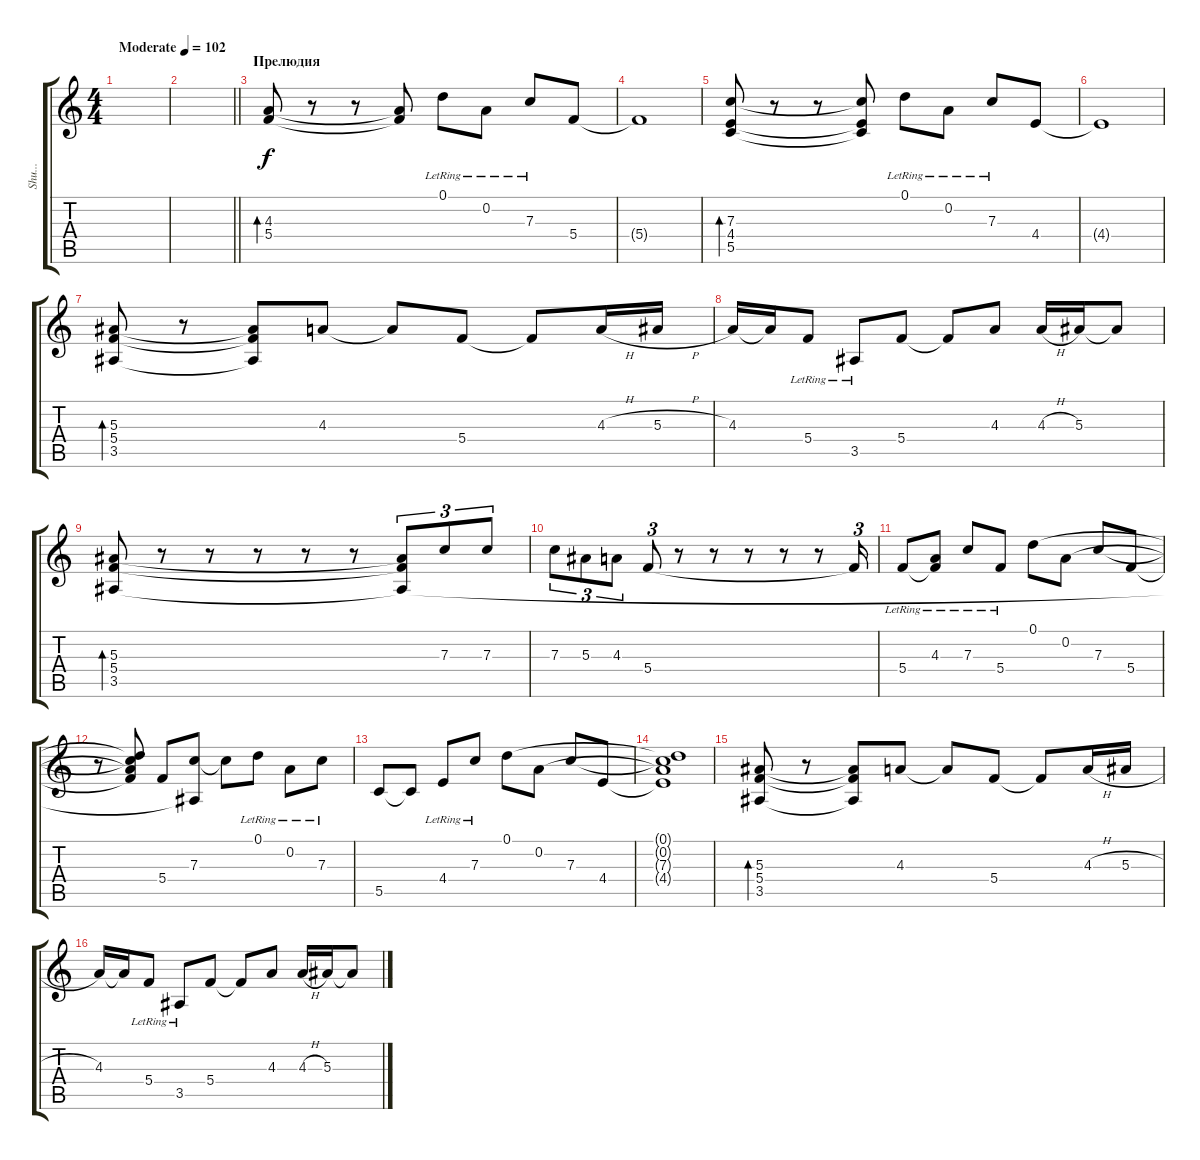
\track ("Shu..." "Shu...") {instrument distortionguitar}
\staff {score tabs}
\tuning (D4 A3 F3 C3 G2 C2) {hide}
\ts (4 4)
\tempo (102 "Moderate")
\clef g2
\ks c
|
\barLineRight lightlight
|
\section ("" "Прелюдия")
(4.3 5.4).8{bd 480 instrument electricguitarjazz} r.8 r.8 (4.3{t} 5.4{t}).8 0.1{lr}.8 0.2{lr}.8 7.3{lr}.8 5.4.8 |
5.4{t}.1 |
(7.3 4.4 5.5).8{bd 480} r.8 r.8 (7.3{t} 4.4{t} 5.5{t}).8 0.1{lr}.8 0.2{lr}.8 7.3{lr}.8 4.4.8 |
4.4{t}.1 |
(5.3 5.4 3.5).8{bd 480} r.8 (5.3{t} 5.4{t} 3.5{t}).8 4.3.8 4.3{t}.8 5.4.8 5.4{t}.8 4.3{h}.16 5.3{h}.16 |
4.3.16 4.3{t}.16 5.4{lr}.8 3.5{lr}.8 5.4.8 5.4{t}.8 4.3.8 4.3{h}.16 5.3.16 5.3{t}.8 |
(5.3 5.4 3.5).8{bd 30} r.8 r.8 r.8 r.8 r.8 (5.3{t} 5.4{t} 3.5{t}).8{tu (3 2)} 7.3.8{tu (3 2)} 7.3.8{tu (3 2)} |
7.3.8{tu (3 2)} 5.3.8{tu (3 2)} 4.3.8{tu (3 2)} 5.4.8{tu (3 2)} r.8 r.8 r.8 r.8 r.8 5.4{t}.16{tu (3 2)} |
5.4{lr}.8 (4.3{lr} 5.4{t}).8 7.3{lr}.8 5.4{lr}.8 0.1.8 0.2.8 7.3.8 5.4.8 |
r.8 (0.1{t} 0.2{t} 7.3{t} 5.4{t}).8 5.4.8 (7.3 3.5{t}).8 7.3{t}.8 0.1{lr}.8 0.2{lr}.8 7.3{lr}.8 |
5.5.8 5.5{t}.8 4.4{lr}.8 7.3{lr}.8 0.1.8 0.2.8 7.3.8 4.4.8 |
(0.1{t} 0.2{t} 7.3{t} 4.4{t}).1 |
(5.3 5.4 3.5).8{bd 480} r.8 (5.3{t} 5.4{t} 3.5{t}).8 4.3.8 4.3{t}.8 5.4.8 5.4{t}.8 4.3{h}.16 5.3{h}.16 |
4.3.16 4.3{t}.16 5.4{lr}.8 3.5{lr}.8 5.4.8 5.4{t}.8 4.3.8 4.3{h}.16 5.3.16 5.3{t}.8
